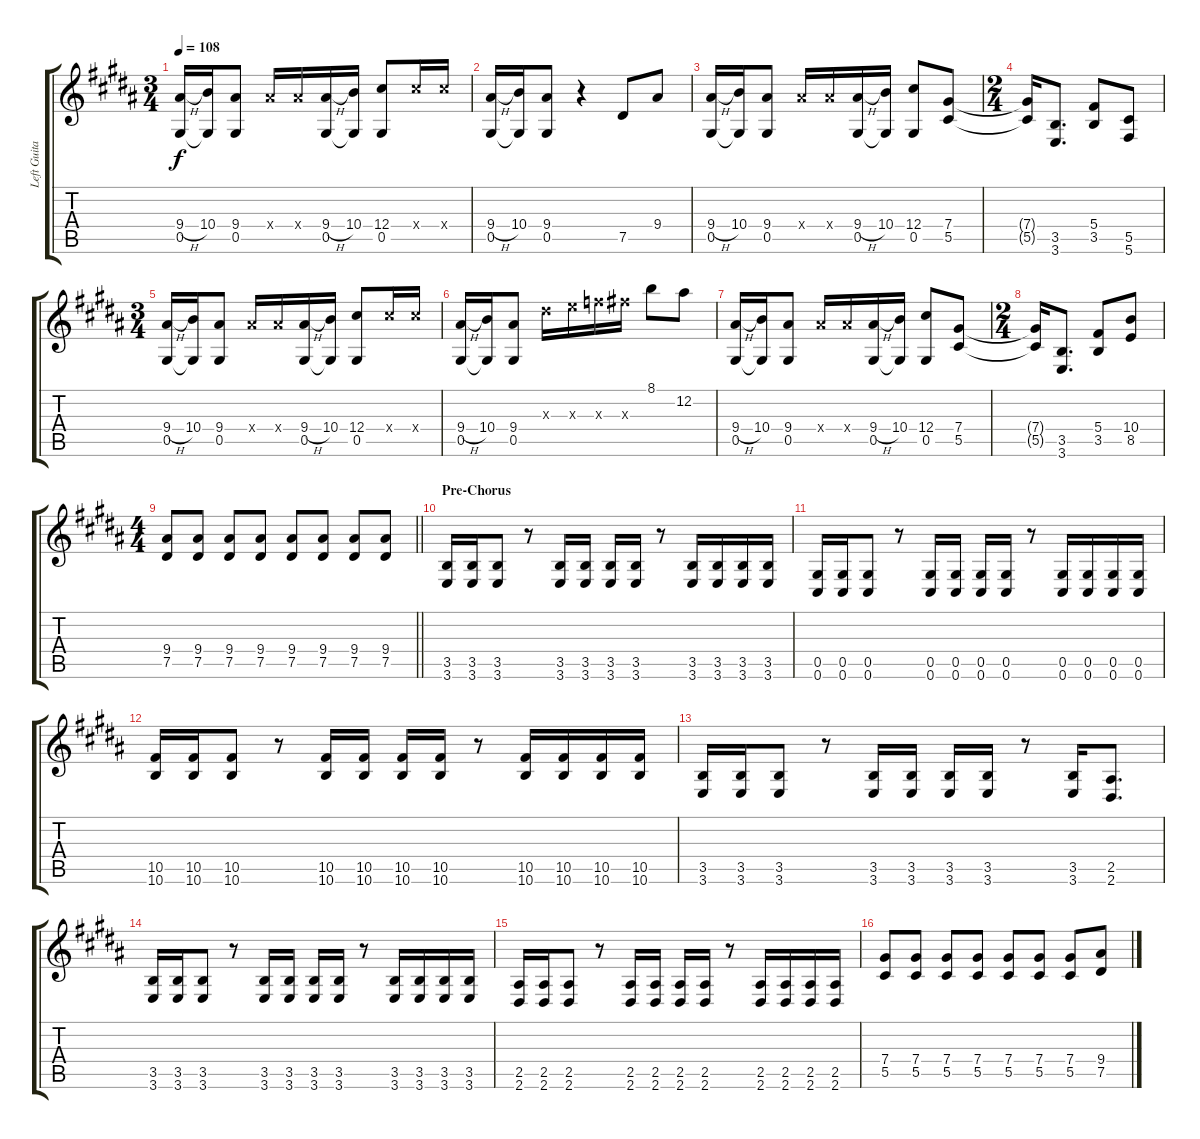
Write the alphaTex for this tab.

\track ("Left Guitar" "Left Guita") {instrument distortionguitar}
\staff {score tabs}
\tuning (Eb4 Bb3 Gb3 Db3 Ab2 Db2) {hide}
\ts (3 4)
\tempo 108
\clef g2
\ks b
(9.4{h} 0.5).16{dy f} (10.4 0.5{t}).16 (9.4 0.5).8 9.4{x}.16 9.4{x}.16 (9.4{h} 0.5).16 (10.4 0.5{t}).16 (12.4 0.5).8 12.4{x}.16 12.4{x}.16 |
(9.4{h} 0.5).16 (10.4 0.5{t}).16 (9.4 0.5).8 r.4 7.5.8 9.4.8 |
(9.4{h} 0.5).16 (10.4 0.5{t}).16 (9.4 0.5).8 9.4{x}.16 9.4{x}.16 (9.4{h} 0.5).16 (10.4 0.5{t}).16 (12.4 0.5).8 (7.4 5.5).8 |
\ts (2 4)
(7.4{t} 5.5{t}).16 (3.5 3.6).8{d} (5.4 3.5).8 (5.5 5.6).8 |
\ts (3 4)
(9.4{h} 0.5).16 (10.4 0.5{t}).16 (9.4 0.5).8 9.4{x}.16 9.4{x}.16 (9.4{h} 0.5).16 (10.4 0.5{t}).16 (12.4 0.5).8 12.4{x}.16 12.4{x}.16 |
(9.4{h} 0.5).16 (10.4 0.5{t}).16 (9.4 0.5).8 9.3{x}.16 10.3{x}.16 11.3{x}.16 12.3{x}.16 8.1.8 12.2.8 |
(9.4{h} 0.5).16 (10.4 0.5{t}).16 (9.4 0.5).8 9.4{x}.16 9.4{x}.16 (9.4{h} 0.5).16 (10.4 0.5{t}).16 (12.4 0.5).8 (7.4 5.5).8 |
\ts (2 4)
(7.4{t} 5.5{t}).16 (3.5 3.6).8{d} (5.4 3.5).8 (10.4 8.5).8 |
\ts (4 4)
\barLineRight lightlight
(9.4 7.5).8 (9.4 7.5).8 (9.4 7.5).8 (9.4 7.5).8 (9.4 7.5).8 (9.4 7.5).8 (9.4 7.5).8 (9.4 7.5).8 |
\section ("" "Pre-Chorus")
(3.5 3.6).16 (3.5 3.6).16 (3.5 3.6).8 r.8 (3.5 3.6).16 (3.5 3.6).16 (3.5 3.6).16 (3.5 3.6).16 r.8 (3.5 3.6).16 (3.5 3.6).16 (3.5 3.6).16 (3.5 3.6).16 |
(0.5 0.6).16 (0.5 0.6).16 (0.5 0.6).8 r.8 (0.5 0.6).16 (0.5 0.6).16 (0.5 0.6).16 (0.5 0.6).16 r.8 (0.5 0.6).16 (0.5 0.6).16 (0.5 0.6).16 (0.5 0.6).16 |
(10.5 10.6).16 (10.5 10.6).16 (10.5 10.6).8 r.8 (10.5 10.6).16 (10.5 10.6).16 (10.5 10.6).16 (10.5 10.6).16 r.8 (10.5 10.6).16 (10.5 10.6).16 (10.5 10.6).16 (10.5 10.6).16 |
(3.5 3.6).16 (3.5 3.6).16 (3.5 3.6).8 r.8 (3.5 3.6).16 (3.5 3.6).16 (3.5 3.6).16 (3.5 3.6).16 r.8 (3.5 3.6).16 (2.5 2.6).8{d} |
(3.5 3.6).16 (3.5 3.6).16 (3.5 3.6).8 r.8 (3.5 3.6).16 (3.5 3.6).16 (3.5 3.6).16 (3.5 3.6).16 r.8 (3.5 3.6).16 (3.5 3.6).16 (3.5 3.6).16 (3.5 3.6).16 |
(2.5 2.6).16 (2.5 2.6).16 (2.5 2.6).8 r.8 (2.5 2.6).16 (2.5 2.6).16 (2.5 2.6).16 (2.5 2.6).16 r.8 (2.5 2.6).16 (2.5 2.6).16 (2.5 2.6).16 (2.5 2.6).16 |
(7.4 5.5).8 (7.4 5.5).8 (7.4 5.5).8 (7.4 5.5).8 (7.4 5.5).8 (7.4 5.5).8 (7.4 5.5).8 (9.4 7.5).8
